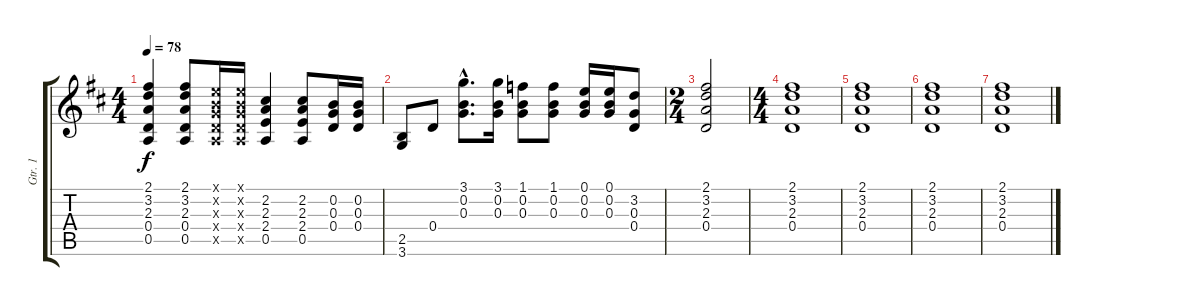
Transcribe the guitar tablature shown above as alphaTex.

\track ("Gtr. 1" "Gtr. 1") {instrument acousticguitarsteel}
\staff {score tabs}
\tuning (E4 B3 G3 D3 A2 E2) {hide}
\ts (4 4)
\tempo 78
\clef g2
\ks d
(2.1 3.2 2.3 0.4 0.5).4{dy f} (2.1 3.2 2.3 0.4 0.5).8 (0.1{x} 0.2{x} 0.3{x} 0.4{x} 0.5{x}).16 (0.1{x} 0.2{x} 0.3{x} 0.4{x} 0.5{x}).16 (2.2 2.3 2.4 0.5).4 (2.2 2.3 2.4 0.5).8 (0.2 0.3 0.4).16 (0.2 0.3 0.4).16 |
(2.5 3.6).8 0.4.8 (3.1{hac} 0.2{hac} 0.3{hac}).8{d} (3.1 0.2 0.3).16 (1.1 0.2 0.3).8 (1.1 0.2 0.3).8 (0.1 0.2 0.3).16 (0.1 0.2 0.3).16 (3.2 0.3 0.4).8 |
\ts (2 4)
(2.1 3.2 2.3 0.4).2 |
\ts (4 4)
(2.1 3.2 2.3 0.4).1 |
(2.1 3.2 2.3 0.4).1 |
(2.1 3.2 2.3 0.4).1 |
(2.1 3.2 2.3 0.4).1
